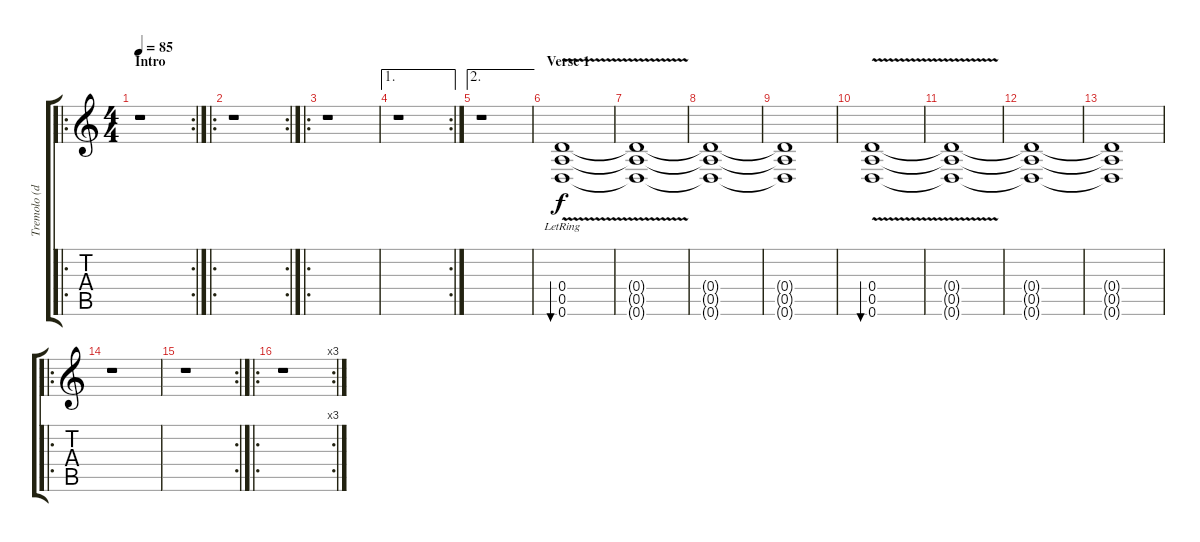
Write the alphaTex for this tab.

\track ("Tremolo (drop D)" "Tremolo (d") {instrument electricguitarclean}
\staff {score tabs}
\tuning (E4 B3 G3 D3 A2 D2) {hide}
\ro
\rc 2
\ts (4 4)
\section ("" "Intro")
\tempo 85
\clef g2
\ks c
r.1{dy f instrument electricguitarclean} |
\ro
\rc 2
r.1 |
\ro
r.1 |
\ae 1
\rc 2
r.1 |
\ae 2
r.1 |
\section ("" "Verse 1")
(0.4{v lr} 0.5{v lr} 0.6{v lr}).1{bu 240} |
(0.4{t} 0.5{t} 0.6{t}).1 |
(0.4{t} 0.5{t} 0.6{t}).1 |
(0.4{t} 0.5{t} 0.6{t}).1 |
(0.4{v} 0.5{v} 0.6{v}).1{bu 240} |
(0.4{t} 0.5{t} 0.6{t}).1 |
(0.4{t} 0.5{t} 0.6{t}).1 |
(0.4{t} 0.5{t} 0.6{t}).1 |
\ro
r.1 |
\rc 2
r.1 |
\ro
\rc 3
r.1
